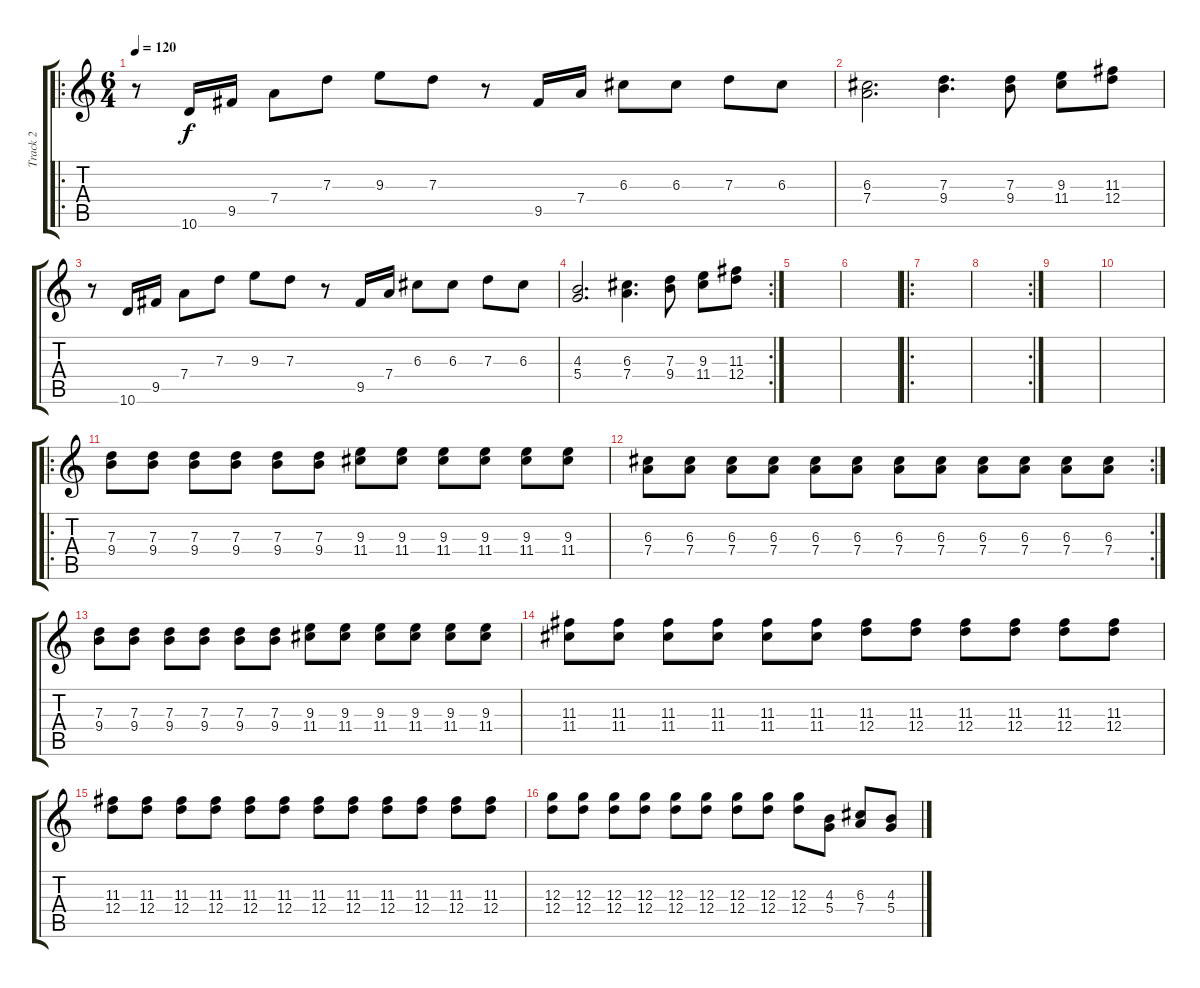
\track ("Track 2" "Track 2") {instrument acousticguitarsteel}
\staff {score tabs}
\tuning (E4 B3 G3 D3 A2 E2) {hide}
\ro
\ts (6 4)
\tempo 120
\clef g2
\ks c
r.8{dy f} 10.6.16 9.5.16 7.4.8 7.3.8 9.3.8 7.3.8 r.8 9.5.16 7.4.16 6.3.8 6.3.8 7.3.8 6.3.8 |
(6.3 7.4).2{d} (7.3 9.4).4{d} (7.3 9.4).8 (9.3 11.4).8 (11.3 12.4).8 |
r.8 10.6.16 9.5.16 7.4.8 7.3.8 9.3.8 7.3.8 r.8 9.5.16 7.4.16 6.3.8 6.3.8 7.3.8 6.3.8 |
\rc 2
(4.3 5.4).2{d} (6.3 7.4).4{d} (7.3 9.4).8 (9.3 11.4).8 (11.3 12.4).8 |
|
|
\ro
|
\rc 2
|
|
|
\ro
(7.3 9.4).8 (7.3 9.4).8 (7.3 9.4).8 (7.3 9.4).8 (7.3 9.4).8 (7.3 9.4).8 (9.3 11.4).8 (9.3 11.4).8 (9.3 11.4).8 (9.3 11.4).8 (9.3 11.4).8 (9.3 11.4).8 |
\rc 2
(6.3 7.4).8 (6.3 7.4).8 (6.3 7.4).8 (6.3 7.4).8 (6.3 7.4).8 (6.3 7.4).8 (6.3 7.4).8 (6.3 7.4).8 (6.3 7.4).8 (6.3 7.4).8 (6.3 7.4).8 (6.3 7.4).8 |
(7.3 9.4).8 (7.3 9.4).8 (7.3 9.4).8 (7.3 9.4).8 (7.3 9.4).8 (7.3 9.4).8 (9.3 11.4).8 (9.3 11.4).8 (9.3 11.4).8 (9.3 11.4).8 (9.3 11.4).8 (9.3 11.4).8 |
(11.3 11.4).8 (11.3 11.4).8 (11.3 11.4).8 (11.3 11.4).8 (11.3 11.4).8 (11.3 11.4).8 (11.3 12.4).8 (11.3 12.4).8 (11.3 12.4).8 (11.3 12.4).8 (11.3 12.4).8 (11.3 12.4).8 |
(11.3 12.4).8 (11.3 12.4).8 (11.3 12.4).8 (11.3 12.4).8 (11.3 12.4).8 (11.3 12.4).8 (11.3 12.4).8 (11.3 12.4).8 (11.3 12.4).8 (11.3 12.4).8 (11.3 12.4).8 (11.3 12.4).8 |
(12.3 12.4).8 (12.3 12.4).8 (12.3 12.4).8 (12.3 12.4).8 (12.3 12.4).8 (12.3 12.4).8 (12.3 12.4).8 (12.3 12.4).8 (12.3 12.4).8 (4.3 5.4).8 (6.3 7.4).8 (4.3 5.4).8
